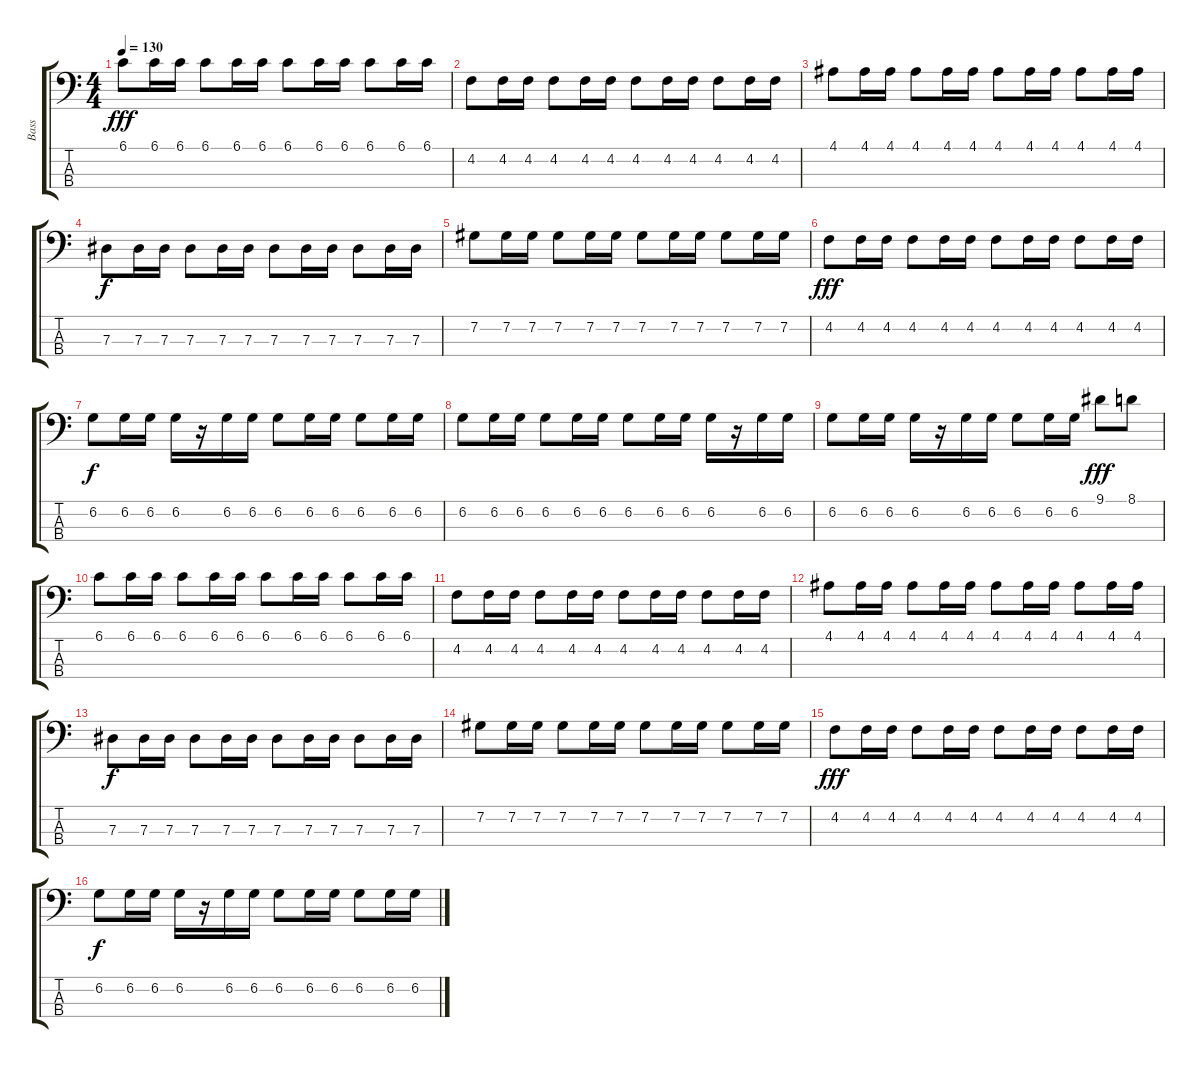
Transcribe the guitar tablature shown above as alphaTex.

\track ("Bass            " "Bass      ") {instrument synthbass1}
\staff {score tabs}
\tuning (Gb2 Db2 Ab1 Eb1) {hide}
\ts (4 4)
\tempo 130
\clef f4
\ks c
6.1.8{dy fff} 6.1.16 6.1.16 6.1.8 6.1.16 6.1.16 6.1.8 6.1.16 6.1.16 6.1.8 6.1.16 6.1.16 |
4.2.8 4.2.16 4.2.16 4.2.8 4.2.16 4.2.16 4.2.8 4.2.16 4.2.16 4.2.8 4.2.16 4.2.16 |
4.1.8 4.1.16 4.1.16 4.1.8 4.1.16 4.1.16 4.1.8 4.1.16 4.1.16 4.1.8 4.1.16 4.1.16 |
7.3.8{dy f} 7.3.16 7.3.16 7.3.8 7.3.16 7.3.16 7.3.8 7.3.16 7.3.16 7.3.8 7.3.16 7.3.16 |
7.2.8 7.2.16 7.2.16 7.2.8 7.2.16 7.2.16 7.2.8 7.2.16 7.2.16 7.2.8 7.2.16 7.2.16 |
4.2.8{dy fff} 4.2.16 4.2.16 4.2.8 4.2.16 4.2.16 4.2.8 4.2.16 4.2.16 4.2.8 4.2.16 4.2.16 |
6.2.8{dy f} 6.2.16 6.2.16 6.2.16 r.16 6.2.16 6.2.16 6.2.8 6.2.16 6.2.16 6.2.8 6.2.16 6.2.16 |
6.2.8 6.2.16 6.2.16 6.2.8 6.2.16 6.2.16 6.2.8 6.2.16 6.2.16 6.2.16 r.16 6.2.16 6.2.16 |
6.2.8 6.2.16 6.2.16 6.2.16 r.16 6.2.16 6.2.16 6.2.8 6.2.16 6.2.16 9.1.8{dy fff} 8.1.8 |
6.1.8 6.1.16 6.1.16 6.1.8 6.1.16 6.1.16 6.1.8 6.1.16 6.1.16 6.1.8 6.1.16 6.1.16 |
4.2.8 4.2.16 4.2.16 4.2.8 4.2.16 4.2.16 4.2.8 4.2.16 4.2.16 4.2.8 4.2.16 4.2.16 |
4.1.8 4.1.16 4.1.16 4.1.8 4.1.16 4.1.16 4.1.8 4.1.16 4.1.16 4.1.8 4.1.16 4.1.16 |
7.3.8{dy f} 7.3.16 7.3.16 7.3.8 7.3.16 7.3.16 7.3.8 7.3.16 7.3.16 7.3.8 7.3.16 7.3.16 |
7.2.8 7.2.16 7.2.16 7.2.8 7.2.16 7.2.16 7.2.8 7.2.16 7.2.16 7.2.8 7.2.16 7.2.16 |
4.2.8{dy fff} 4.2.16 4.2.16 4.2.8 4.2.16 4.2.16 4.2.8 4.2.16 4.2.16 4.2.8 4.2.16 4.2.16 |
6.2.8{dy f} 6.2.16 6.2.16 6.2.16 r.16 6.2.16 6.2.16 6.2.8 6.2.16 6.2.16 6.2.8 6.2.16 6.2.16
